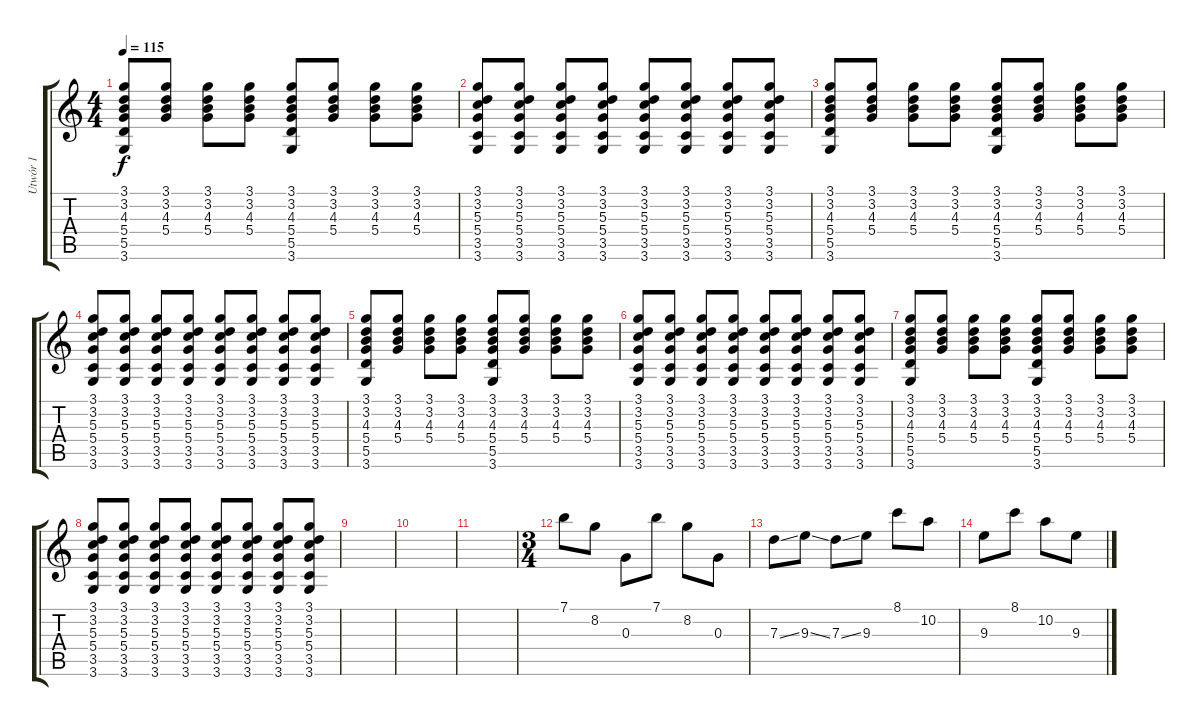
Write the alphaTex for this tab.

\track ("Utwór 1" "Utwór 1") {instrument acousticguitarnylon}
\staff {score tabs}
\tuning (E4 B3 G3 D3 A2 E2) {hide}
\ts (4 4)
\tempo 115
\clef g2
\ks c
(3.1 3.2 4.3 5.4 5.5 3.6).8{dy f} (3.1 3.2 4.3 5.4).8 (3.1 3.2 4.3 5.4).8 (3.1 3.2 4.3 5.4).8 (3.1 3.2 4.3 5.4 5.5 3.6).8 (3.1 3.2 4.3 5.4).8 (3.1 3.2 4.3 5.4).8 (3.1 3.2 4.3 5.4).8 |
(3.1 3.2 5.3 5.4 3.5 3.6).8 (3.1 3.2 5.3 5.4 3.5 3.6).8 (3.1 3.2 5.3 5.4 3.5 3.6).8 (3.1 3.2 5.3 5.4 3.5 3.6).8 (3.1 3.2 5.3 5.4 3.5 3.6).8 (3.1 3.2 5.3 5.4 3.5 3.6).8 (3.1 3.2 5.3 5.4 3.5 3.6).8 (3.1 3.2 5.3 5.4 3.5 3.6).8 |
(3.1 3.2 4.3 5.4 5.5 3.6).8 (3.1 3.2 4.3 5.4).8 (3.1 3.2 4.3 5.4).8 (3.1 3.2 4.3 5.4).8 (3.1 3.2 4.3 5.4 5.5 3.6).8 (3.1 3.2 4.3 5.4).8 (3.1 3.2 4.3 5.4).8 (3.1 3.2 4.3 5.4).8 |
(3.1 3.2 5.3 5.4 3.5 3.6).8 (3.1 3.2 5.3 5.4 3.5 3.6).8 (3.1 3.2 5.3 5.4 3.5 3.6).8 (3.1 3.2 5.3 5.4 3.5 3.6).8 (3.1 3.2 5.3 5.4 3.5 3.6).8 (3.1 3.2 5.3 5.4 3.5 3.6).8 (3.1 3.2 5.3 5.4 3.5 3.6).8 (3.1 3.2 5.3 5.4 3.5 3.6).8 |
(3.1 3.2 4.3 5.4 5.5 3.6).8 (3.1 3.2 4.3 5.4).8 (3.1 3.2 4.3 5.4).8 (3.1 3.2 4.3 5.4).8 (3.1 3.2 4.3 5.4 5.5 3.6).8 (3.1 3.2 4.3 5.4).8 (3.1 3.2 4.3 5.4).8 (3.1 3.2 4.3 5.4).8 |
(3.1 3.2 5.3 5.4 3.5 3.6).8 (3.1 3.2 5.3 5.4 3.5 3.6).8 (3.1 3.2 5.3 5.4 3.5 3.6).8 (3.1 3.2 5.3 5.4 3.5 3.6).8 (3.1 3.2 5.3 5.4 3.5 3.6).8 (3.1 3.2 5.3 5.4 3.5 3.6).8 (3.1 3.2 5.3 5.4 3.5 3.6).8 (3.1 3.2 5.3 5.4 3.5 3.6).8 |
(3.1 3.2 4.3 5.4 5.5 3.6).8 (3.1 3.2 4.3 5.4).8 (3.1 3.2 4.3 5.4).8 (3.1 3.2 4.3 5.4).8 (3.1 3.2 4.3 5.4 5.5 3.6).8 (3.1 3.2 4.3 5.4).8 (3.1 3.2 4.3 5.4).8 (3.1 3.2 4.3 5.4).8 |
(3.1 3.2 5.3 5.4 3.5 3.6).8 (3.1 3.2 5.3 5.4 3.5 3.6).8 (3.1 3.2 5.3 5.4 3.5 3.6).8 (3.1 3.2 5.3 5.4 3.5 3.6).8 (3.1 3.2 5.3 5.4 3.5 3.6).8 (3.1 3.2 5.3 5.4 3.5 3.6).8 (3.1 3.2 5.3 5.4 3.5 3.6).8 (3.1 3.2 5.3 5.4 3.5 3.6).8 |
|
|
|
\ts (3 4)
7.1.8 8.2.8 0.3.8 7.1.8 8.2.8 0.3.8 |
7.3{ss}.8 9.3{ss}.8 7.3{ss}.8 9.3.8 8.1.8{volume 10} 10.2.8{volume 9} |
9.3.8{volume 7} 8.1.8{volume 6} 10.2.8{volume 3} 9.3.8{volume 1}
